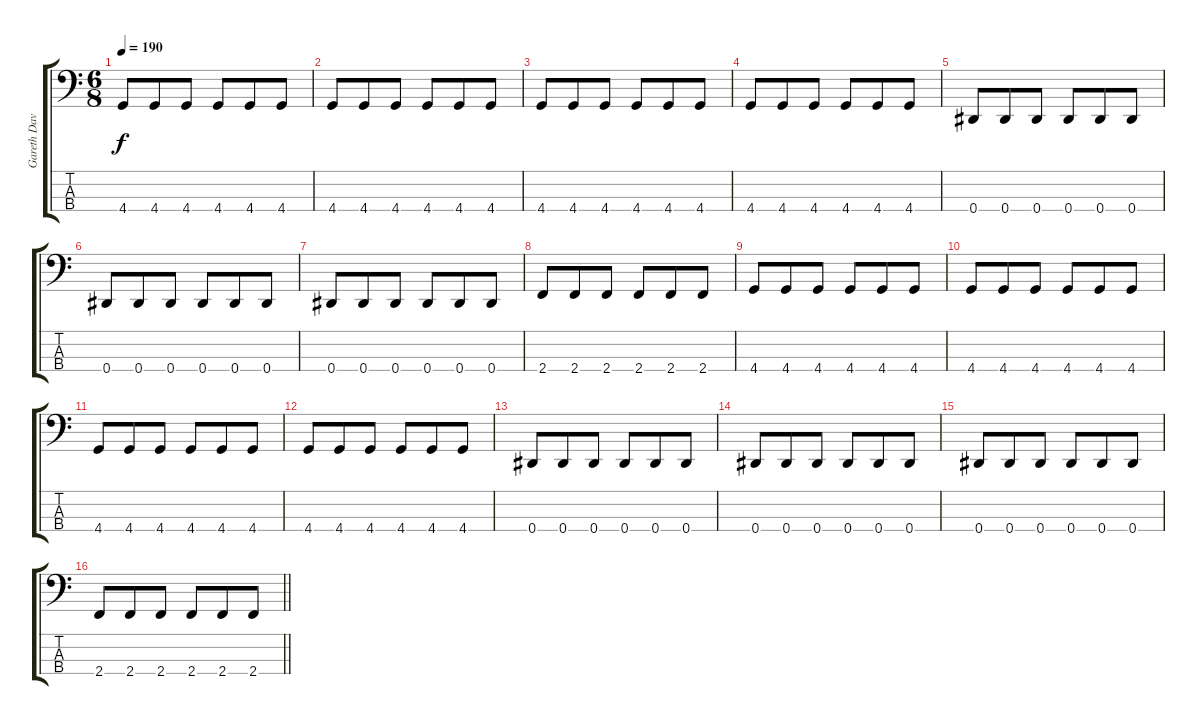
\track ("Gareth Davies" "Gareth Dav") {instrument electricbassfinger}
\staff {score tabs}
\tuning (Gb2 Db2 Bb1 Eb1) {hide}
\ts (6 8)
\tempo 190
\clef f4
\ks c
4.4.8{dy f} 4.4.8 4.4.8 4.4.8 4.4.8 4.4.8 |
4.4.8 4.4.8 4.4.8 4.4.8 4.4.8 4.4.8 |
4.4.8 4.4.8 4.4.8 4.4.8 4.4.8 4.4.8 |
4.4.8 4.4.8 4.4.8 4.4.8 4.4.8 4.4.8 |
0.4.8 0.4.8 0.4.8 0.4.8 0.4.8 0.4.8 |
0.4.8 0.4.8 0.4.8 0.4.8 0.4.8 0.4.8 |
0.4.8 0.4.8 0.4.8 0.4.8 0.4.8 0.4.8 |
2.4.8 2.4.8 2.4.8 2.4.8 2.4.8 2.4.8 |
4.4.8 4.4.8 4.4.8 4.4.8 4.4.8 4.4.8 |
4.4.8 4.4.8 4.4.8 4.4.8 4.4.8 4.4.8 |
4.4.8 4.4.8 4.4.8 4.4.8 4.4.8 4.4.8 |
4.4.8 4.4.8 4.4.8 4.4.8 4.4.8 4.4.8 |
0.4.8 0.4.8 0.4.8 0.4.8 0.4.8 0.4.8 |
0.4.8 0.4.8 0.4.8 0.4.8 0.4.8 0.4.8 |
0.4.8 0.4.8 0.4.8 0.4.8 0.4.8 0.4.8 |
\barLineRight lightlight
2.4.8 2.4.8 2.4.8 2.4.8 2.4.8 2.4.8
